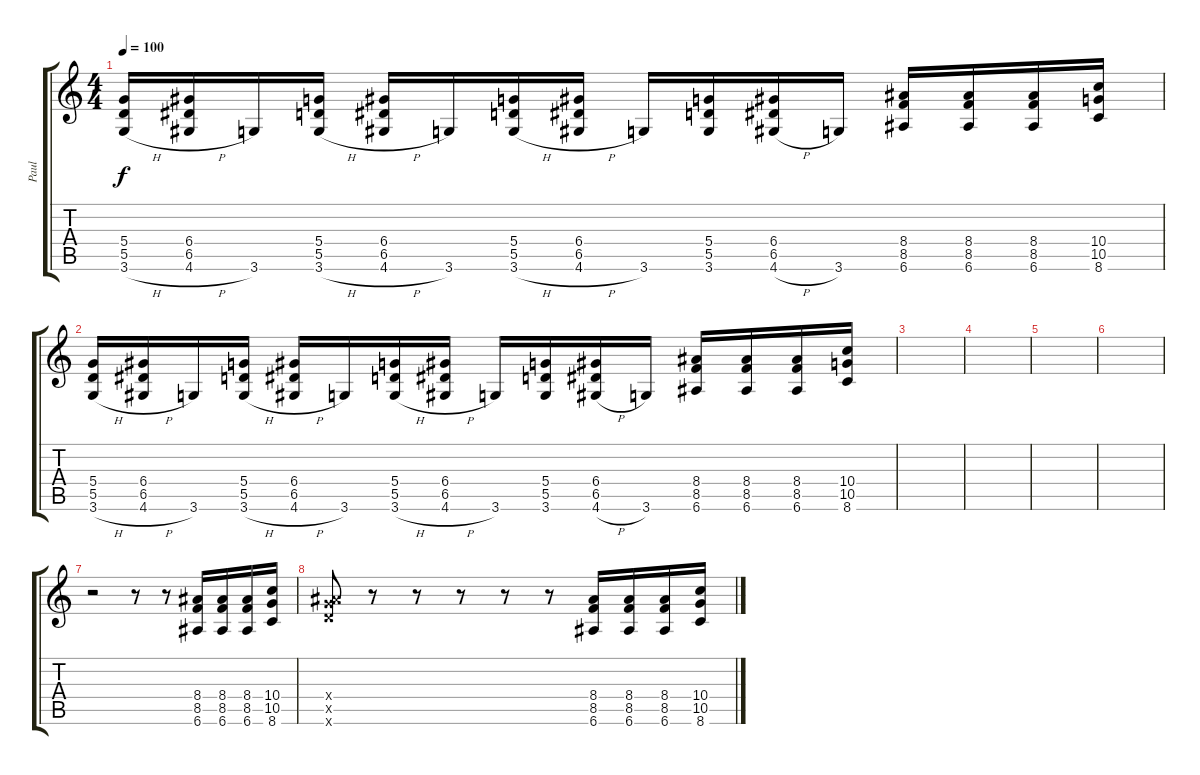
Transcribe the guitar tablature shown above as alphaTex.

\track ("Paul" "Paul") {instrument distortionguitar}
\staff {score tabs}
\tuning (E4 B3 G3 D3 A2 E2) {hide}
\ts (4 4)
\tempo 100
\clef g2
\ks c
(5.4 5.5 3.6{h}).16{dy f} (6.4 6.5 4.6{h}).16 3.6.16 (5.4 5.5 3.6{h}).16 (6.4 6.5 4.6{h}).16 3.6.16 (5.4 5.5 3.6{h}).16 (6.4 6.5 4.6{h}).16 3.6.16 (5.4 5.5 3.6).16 (6.4 6.5 4.6{h}).16 3.6.16 (8.4 8.5 6.6).16 (8.4 8.5 6.6).16 (8.4 8.5 6.6).16 (10.4 10.5 8.6).16 |
(5.4 5.5 3.6{h}).16 (6.4 6.5 4.6{h}).16 3.6.16 (5.4 5.5 3.6{h}).16 (6.4 6.5 4.6{h}).16 3.6.16 (5.4 5.5 3.6{h}).16 (6.4 6.5 4.6{h}).16 3.6.16 (5.4 5.5 3.6).16 (6.4 6.5 4.6{h}).16 3.6.16 (8.4 8.5 6.6).16 (8.4 8.5 6.6).16 (8.4 8.5 6.6).16 (10.4 10.5 8.6).16 |
|
|
|
|
r.2 r.8 r.8 (8.4 8.5 6.6).16 (8.4 8.5 6.6).16 (8.4 8.5 6.6).16 (10.4 10.5 8.6).16 |
(8.4{x} 10.5{x} 10.6{x}).8 r.8 r.8 r.8 r.8 r.8 (8.4 8.5 6.6).16 (8.4 8.5 6.6).16 (8.4 8.5 6.6).16 (10.4 10.5 8.6).16
